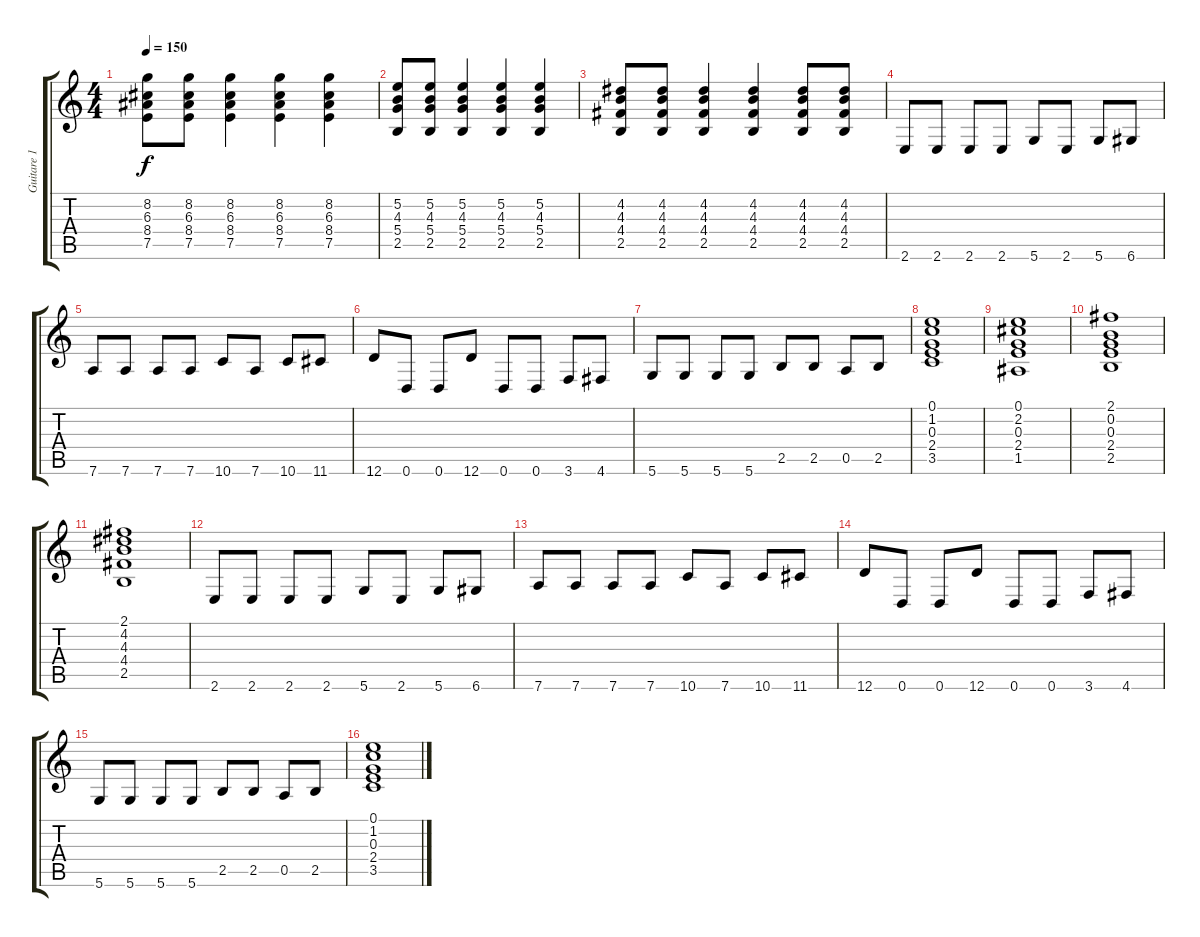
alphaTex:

\track ("Guitare 1" "Guitare 1") {instrument overdrivenguitar}
\staff {score tabs}
\tuning (E4 B3 G3 D3 A2 D2) {hide}
\ts (4 4)
\tempo 150
\clef g2
\ks c
(8.2 6.3 8.4 7.5).8{dy f} (8.2 6.3 8.4 7.5).8 (8.2 6.3 8.4 7.5).4 (8.2 6.3 8.4 7.5).4 (8.2 6.3 8.4 7.5).4 |
(5.2 4.3 5.4 2.5).8 (5.2 4.3 5.4 2.5).8 (5.2 4.3 5.4 2.5).4 (5.2 4.3 5.4 2.5).4 (5.2 4.3 5.4 2.5).4 |
(4.2 4.3 4.4 2.5).8 (4.2 4.3 4.4 2.5).8 (4.2 4.3 4.4 2.5).4 (4.2 4.3 4.4 2.5).4 (4.2 4.3 4.4 2.5).8 (4.2 4.3 4.4 2.5).8 |
2.6.8 2.6.8 2.6.8 2.6.8 5.6.8 2.6.8 5.6.8 6.6.8 |
7.6.8 7.6.8 7.6.8 7.6.8 10.6.8 7.6.8 10.6.8 11.6.8 |
12.6.8 0.6.8 0.6.8 12.6.8 0.6.8 0.6.8 3.6.8 4.6.8 |
5.6.8 5.6.8 5.6.8 5.6.8 2.5.8 2.5.8 0.5.8 2.5.8 |
(0.1 1.2 0.3 2.4 3.5).1 |
(0.1 2.2 0.3 2.4 1.5).1 |
(2.1 0.2 0.3 2.4 2.5).1 |
(2.1 4.2 4.3 4.4 2.5).1 |
2.6.8 2.6.8 2.6.8 2.6.8 5.6.8 2.6.8 5.6.8 6.6.8 |
7.6.8 7.6.8 7.6.8 7.6.8 10.6.8 7.6.8 10.6.8 11.6.8 |
12.6.8 0.6.8 0.6.8 12.6.8 0.6.8 0.6.8 3.6.8 4.6.8 |
5.6.8 5.6.8 5.6.8 5.6.8 2.5.8 2.5.8 0.5.8 2.5.8 |
(0.1 1.2 0.3 2.4 3.5).1
